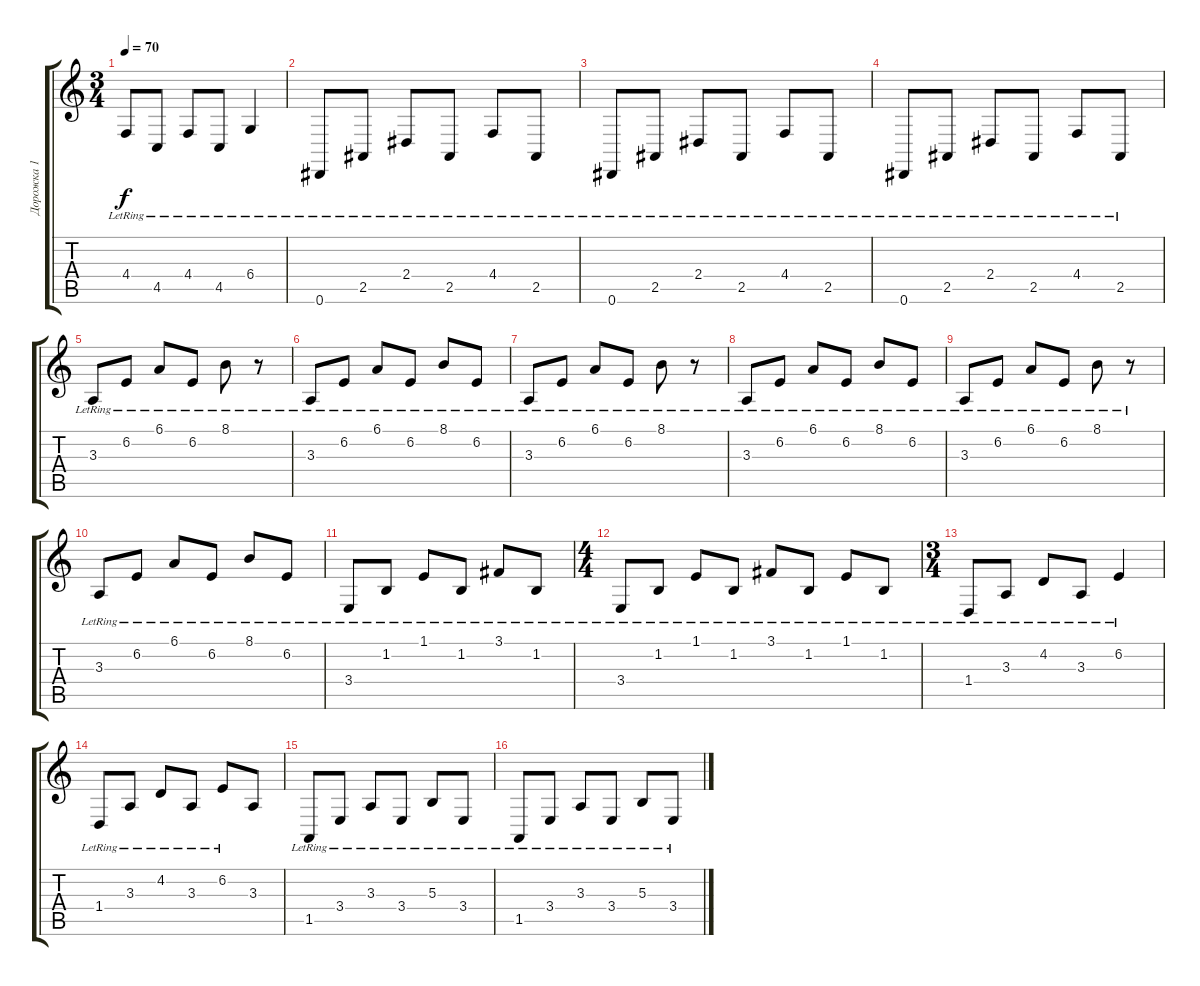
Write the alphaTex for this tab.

\track ("Дорожка 1" "Дорожка 1") {instrument brightacousticpiano}
\staff {score tabs}
\tuning (Eb4 Bb3 Gb3 Db3 Ab2 Eb2) {hide}
\ts (3 4)
\tempo 70
\clef g2
\ks c
4.4{lr}.8{dy f} 4.5{lr}.8 4.4{lr}.8 4.5{lr}.8 6.4{lr}.4 |
0.6{lr}.8 2.5{lr}.8 2.4{lr}.8 2.5{lr}.8 4.4{lr}.8 2.5{lr}.8 |
0.6{lr}.8 2.5{lr}.8 2.4{lr}.8 2.5{lr}.8 4.4{lr}.8 2.5{lr}.8 |
0.6{lr}.8 2.5{lr}.8 2.4{lr}.8 2.5{lr}.8 4.4{lr}.8 2.5{lr}.8 |
3.3{lr}.8 6.2{lr}.8 6.1{lr}.8 6.2{lr}.8 8.1{lr}.8 r.8 |
3.3{lr}.8 6.2{lr}.8 6.1{lr}.8 6.2{lr}.8 8.1{lr}.8 6.2{lr}.8 |
3.3{lr}.8 6.2{lr}.8 6.1{lr}.8 6.2{lr}.8 8.1{lr}.8 r.8 |
3.3{lr}.8 6.2{lr}.8 6.1{lr}.8 6.2{lr}.8 8.1{lr}.8 6.2{lr}.8 |
3.3{lr}.8 6.2{lr}.8 6.1{lr}.8 6.2{lr}.8 8.1{lr}.8 r.8 |
3.3{lr}.8 6.2{lr}.8 6.1{lr}.8 6.2{lr}.8 8.1{lr}.8 6.2{lr}.8 |
3.4{lr}.8 1.2{lr}.8 1.1{lr}.8 1.2{lr}.8 3.1{lr}.8 1.2{lr}.8 |
\ts (4 4)
3.4{lr}.8 1.2{lr}.8 1.1{lr}.8 1.2{lr}.8 3.1{lr}.8 1.2{lr}.8 1.1{lr}.8 1.2{lr}.8 |
\ts (3 4)
1.4{lr}.8 3.3{lr}.8 4.2{lr}.8 3.3{lr}.8 6.2{lr}.4 |
1.4{lr}.8 3.3{lr}.8 4.2{lr}.8 3.3{lr}.8 6.2{lr}.8 3.3.8 |
1.5{lr}.8 3.4{lr}.8 3.3{lr}.8 3.4{lr}.8 5.3{lr}.8 3.4{lr}.8 |
1.5{lr}.8 3.4{lr}.8 3.3{lr}.8 3.4{lr}.8 5.3{lr}.8 3.4{lr}.8
